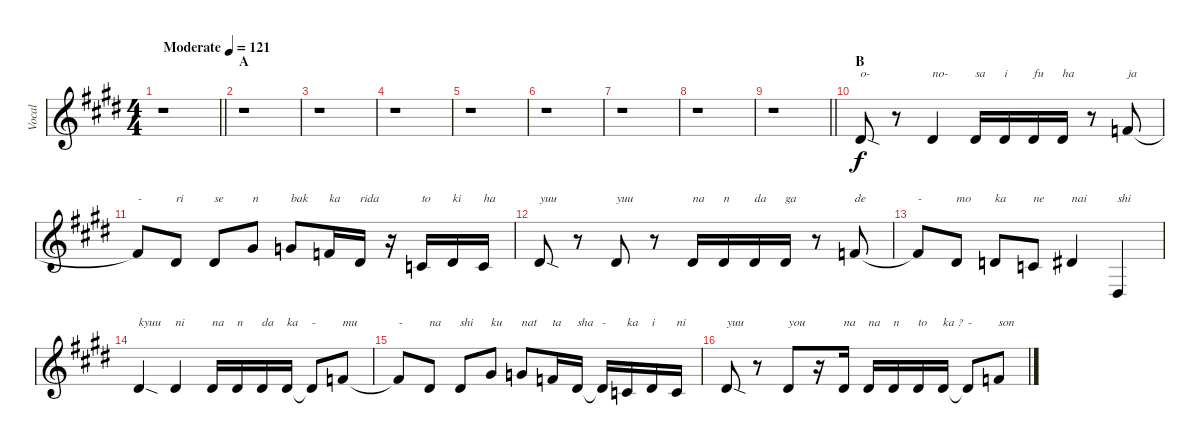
\track ("Vocal" "Vocal") {instrument clarinet}
\staff {score}
\tuning (Eb4 Bb3 Gb3 Db3 Ab2 Eb2) {hide}
\ts (4 4)
\tempo (121 "Moderate")
\clef g2
\barLineRight lightlight
\ks e
r.1{dy f instrument clarinet} |
\section ("" "A")
r.1 |
r.1 |
r.1 |
r.1 |
r.1 |
r.1 |
r.1 |
\barLineRight lightlight
r.1 |
\section ("" "B")
0.1{sod}.8{txt "o-"} r.8 0.1.4{txt "no-"} 0.1.16{txt "sa"} 0.1.16{txt "i"} 0.1.16{txt "fu"} 0.1.16{txt "ha"} r.8 2.1.8{txt "ja"} |
2.1{t}.8{txt "-"} 0.1.8{txt "ri"} 0.1.8{txt "se"} 5.1.8{txt "n"} 4.1.8{txt "bak"} 2.1.16{txt "ka"} 0.1.16{txt "rida"} r.16 2.2.16{txt "to"} 0.1.16{txt "ki"} 2.2.16{txt "ha"} |
0.1{sod}.8{txt "yuu"} r.8 0.1.8{txt "yuu"} r.8 0.1.16{txt "na"} 0.1.16{txt "n"} 0.1.16{txt "da"} 0.1.16{txt "ga"} r.8 2.1.8{txt "de"} |
2.1{t}.8{txt "-"} 0.1.8{txt "mo"} 4.2.8{txt "ka"} 2.2.8{txt "ne"} 0.1.4{txt "nai"} 2.4.4{txt "shi"} |
0.1{sod}.4{txt "kyuu"} 0.1.4{txt "ni"} 0.1.16{txt "na"} 0.1.16{txt "n"} 0.1.16{txt "da"} 0.1.16{txt "ka"} 0.1{t}.8{txt "-"} 2.1.8{txt "mu"} |
2.1{t}.8{txt "-"} 0.1.8{txt "na"} 0.1.8{txt "shi"} 5.1.8{txt "ku"} 4.1.8{txt "nat"} 2.1.16{txt "ta"} 0.1.16{txt "sha"} 0.1{t}.16{txt "-"} 2.2.16{txt "ka"} 0.1.16{txt "i"} 2.2.16{txt "ni"} |
0.1{sod}.8{txt "yuu"} r.8 0.1.8{txt "you"} r.16 0.1.16{txt "na"} 0.1.16{txt "na"} 0.1.16{txt "n"} 0.1.16{txt "to"} 0.1.16{txt "ka ?"} 0.1{t}.8{txt "-"} 2.1.8{txt "son"}
